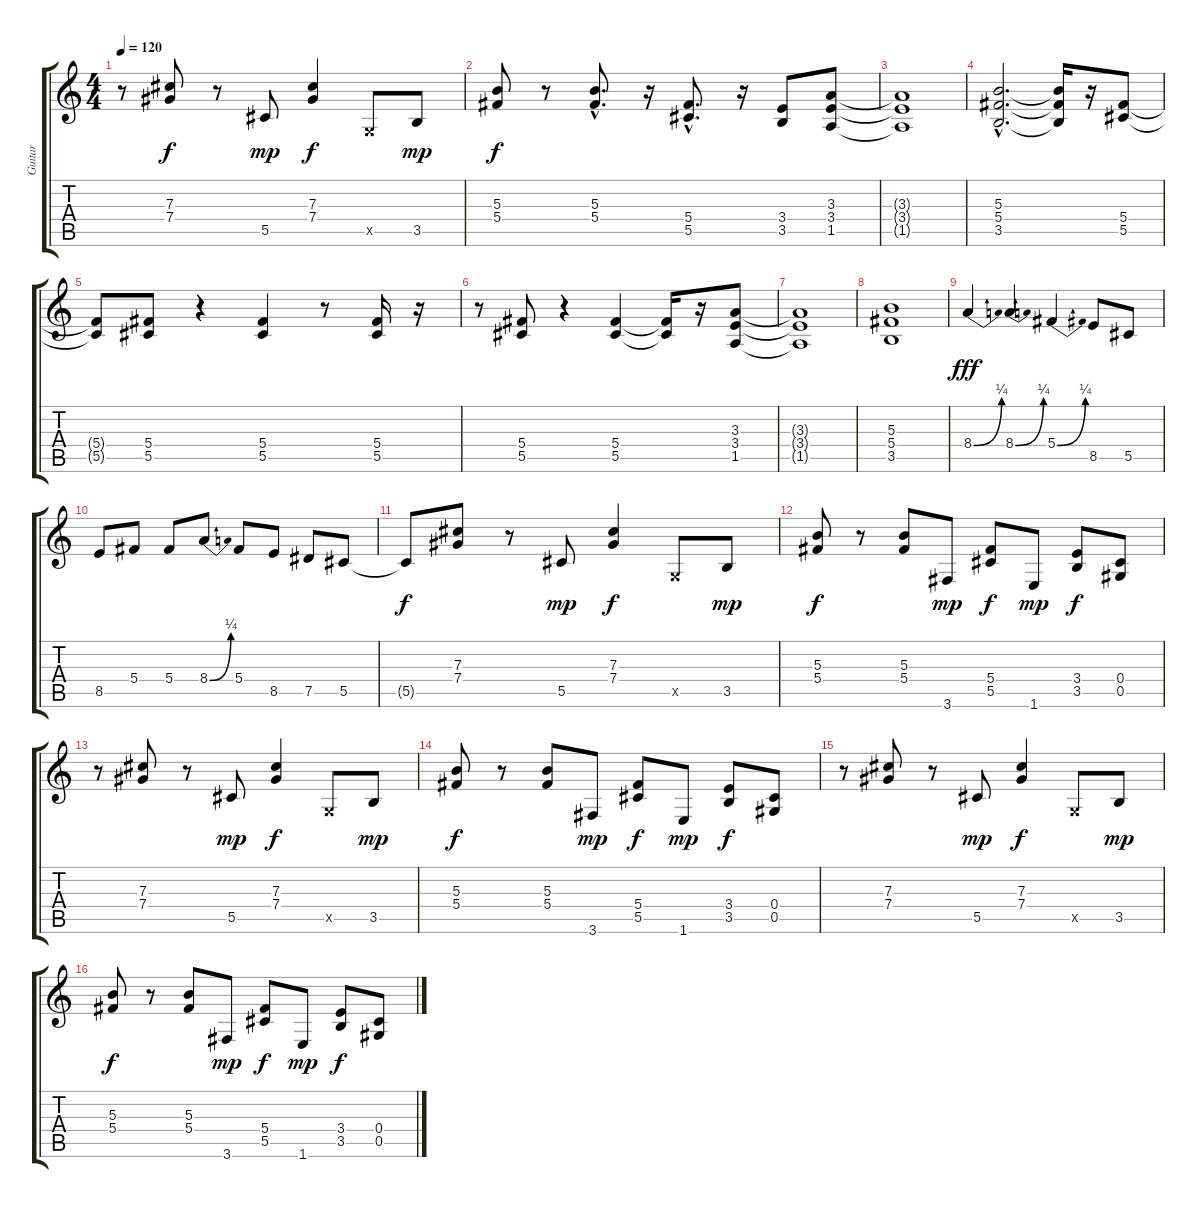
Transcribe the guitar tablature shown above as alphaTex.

\track ("Guitar" "Guitar") {instrument overdrivenguitar}
\staff {score tabs}
\tuning (Eb4 Bb3 Gb3 Db3 Ab2 Eb2) {hide}
\ts (4 4)
\tempo 120
\clef g2
\ks c
r.8{dy f} (7.3 7.4).8 r.8 5.5.8{dy mp} (7.3 7.4).4{dy f} -1.5{x}.8 3.5.8{dy mp} |
(5.3 5.4).8{dy f} r.8 (5.3{hac} 5.4{hac}).8{d} r.16 (5.4{hac} 5.5{hac}).8{d} r.16 (3.4 3.5).8 (3.3 3.4 1.5).8 |
(3.3{t} 3.4{t} 1.5{t}).1 |
(5.3{hac} 5.4{hac} 3.5{hac}).2{d} (5.3{t} 5.4{t} 3.5{t}).16 r.16 (5.4 5.5).8 |
(5.4{t} 5.5{t}).8 (5.4 5.5).8 r.4 (5.4 5.5).4 r.8 (5.4 5.5).16 r.16 |
r.8 (5.4 5.5).8 r.4 (5.4 5.5).4 (5.4{t} 5.5{t}).16 r.16 (3.3 3.4 1.5).8 |
(3.3{t} 3.4{t} 1.5{t}).1 |
(5.3 5.4 3.5).1 |
8.4{be (bend 0 0 60 1)}.4{dy fff} 8.4{be (bend 0 0 60 1)}.4 5.4{be (bend 0 0 60 1)}.4 8.5.8 5.5.8 |
8.5.8 5.4.8 5.4.8 8.4{be (bend 0 0 60 1)}.8 5.4.8 8.5.8 7.5.8 5.5.8 |
5.5{t}.8{dy f} (7.3 7.4).8 r.8 5.5.8{dy mp} (7.3 7.4).4{dy f} -1.5{x}.8 3.5.8{dy mp} |
(5.3 5.4).8{dy f} r.8 (5.3 5.4).8 3.6.8{dy mp} (5.4 5.5).8{dy f} 1.6.8{dy mp} (3.4 3.5).8{dy f} (0.4 0.5).8 |
r.8 (7.3 7.4).8 r.8 5.5.8{dy mp} (7.3 7.4).4{dy f} -1.5{x}.8 3.5.8{dy mp} |
(5.3 5.4).8{dy f} r.8 (5.3 5.4).8 3.6.8{dy mp} (5.4 5.5).8{dy f} 1.6.8{dy mp} (3.4 3.5).8{dy f} (0.4 0.5).8 |
r.8 (7.3 7.4).8 r.8 5.5.8{dy mp} (7.3 7.4).4{dy f} -1.5{x}.8 3.5.8{dy mp} |
(5.3 5.4).8{dy f} r.8 (5.3 5.4).8 3.6.8{dy mp} (5.4 5.5).8{dy f} 1.6.8{dy mp} (3.4 3.5).8{dy f} (0.4 0.5).8
